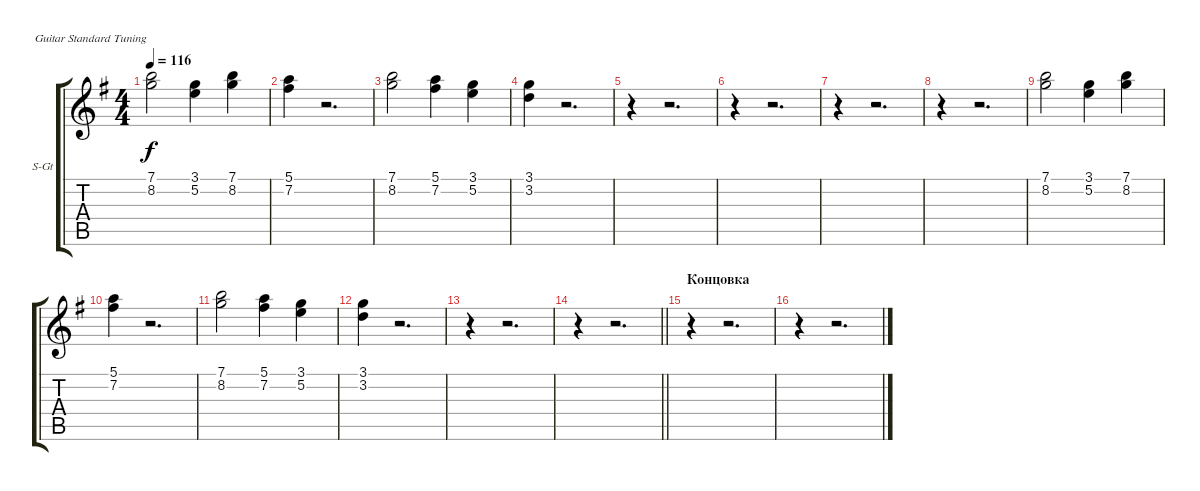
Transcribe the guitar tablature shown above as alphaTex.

\bracketExtendMode groupsimilarinstruments
\firstSystemTrackNameOrientation horizontal
\otherSystemsTrackNameOrientation horizontal
\track ("Фон" "S-Gt") {instrument choiraahs}
\staff {score tabs}
\tuning (E4 B3 G3 D3 A2 E2)
\displaytranspose 12
\ts (4 4)
\tempo 116
\clef g2
\ks eminor
(7.1 8.2).2{dy f} (3.1 5.2).4 (7.1 8.2).4 |
(5.1 7.2).4 r.2{d} |
(7.1 8.2).2 (5.1 7.2).4 (3.1 5.2).4 |
(3.1 3.2).4 r.2{d} |
r.4 r.2{d} |
r.4 r.2{d} |
r.4 r.2{d} |
r.4 r.2{d} |
(7.1 8.2).2 (3.1 5.2).4 (7.1 8.2).4 |
(5.1 7.2).4 r.2{d} |
(7.1 8.2).2 (5.1 7.2).4 (3.1 5.2).4 |
(3.1 3.2).4 r.2{d} |
r.4 r.2{d} |
\barLineRight lightlight
r.4 r.2{d} |
\section ("" "Концовка")
r.4 r.2{d} |
r.4 r.2{d}
